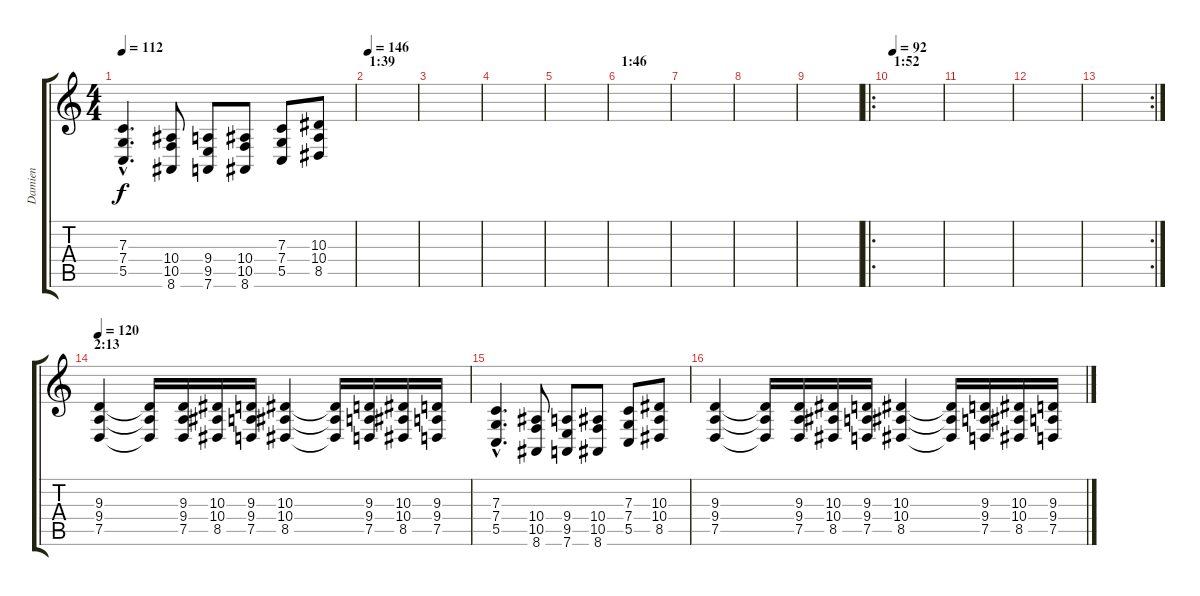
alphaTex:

\track ("Damien" "Damien") {instrument choiraahs}
\staff {score tabs}
\tuning (D4 A3 F3 C3 G2 D2) {hide}
\ts (4 4)
\tempo 112
\clef g2
\ks c
(7.3{hac} 7.4{hac} 5.5{hac}).4{d dy f} (10.4 10.5 8.6).8 (9.4 9.5 7.6).8 (10.4 10.5 8.6).8 (7.3 7.4 5.5).8 (10.3 10.4 8.5).8 |
\section ("" "1:39")
\tempo 146
|
|
|
|
\section ("" "1:46")
|
|
|
|
\ro
\section ("" "1:52")
\tempo 92
|
|
|
\rc 2
|
\section ("" "2:13")
\tempo 120
(9.3 9.4 7.5).4 (9.3{t} 9.4{t} 7.5{t}).16 (9.3 9.4 7.5).16 (10.3 10.4 8.5).16 (9.3 9.4 7.5).16 (10.3 10.4 8.5).4 (10.3{t} 10.4{t} 8.5{t}).16 (9.3 9.4 7.5).16 (10.3 10.4 8.5).16 (9.3 9.4 7.5).16 |
(7.3{hac} 7.4{hac} 5.5{hac}).4{d} (10.4 10.5 8.6).8 (9.4 9.5 7.6).8 (10.4 10.5 8.6).8 (7.3 7.4 5.5).8 (10.3 10.4 8.5).8 |
(9.3 9.4 7.5).4 (9.3{t} 9.4{t} 7.5{t}).16 (9.3 9.4 7.5).16 (10.3 10.4 8.5).16 (9.3 9.4 7.5).16 (10.3 10.4 8.5).4 (10.3{t} 10.4{t} 8.5{t}).16 (9.3 9.4 7.5).16 (10.3 10.4 8.5).16 (9.3 9.4 7.5).16
